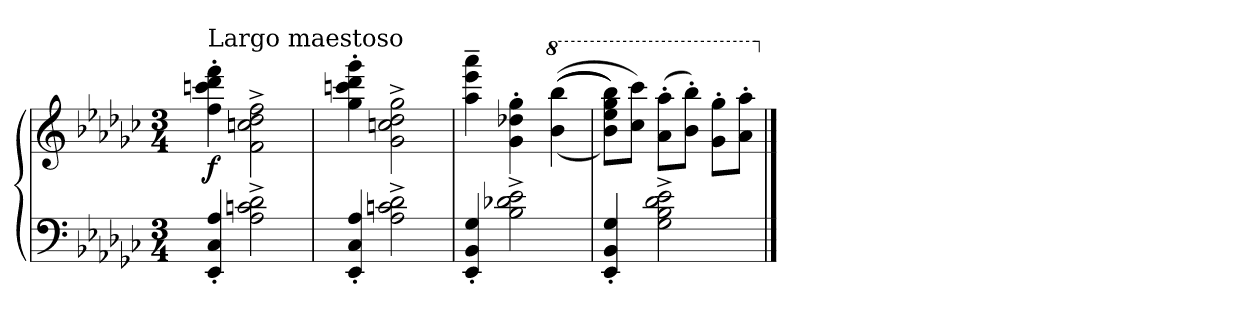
**kern	**kern	**dynam
*part1	*part1	*part1
*staff2	*staff1	*staff1/2
*clefF4	*clefG2	*
*k[b-e-a-d-g-c-]	*k[b-e-a-d-g-c-]	*
*M3/4	*M3/4	*
=1	=1	=1
!	!LO:TX:a:t=Largo maestoso	!
!	!	!LO:DY:b
4EE-'/ 4C-'/ 4A-'/	4ff'\ 4cccn'\ 4ddd-'\ 4fff'\	f
2A-^\ 2cn^\ 2d-^\	2f^\ 2ccn^\ 2dd-^\ 2ff^\	.
=2	=2	=2
4EE-'/ 4C-'/ 4A-'/	4gg-'\ 4cccn'\ 4ddd-'\ 4ggg-'\	.
2A-^\ 2cn^\ 2d-^\	2g-^\ 2ccn^\ 2dd-^\ 2gg-^\	.
=3	=3	=3
4EE-'/ 4BB-'/ 4G-'/	4aa-~\ 4eee-~\ 4aaa-~\	.
2B-^\ 2d-X^\ 2e-^\	4g-'\ 4dd-X'\ 4gg-'\	.
*	*8va	*
.	(>(>(>(>(>4bb-\ 4bbb-\	.
=4	=4	=4
4EE-'/ 4BB-'/ 4G-'/	8bb-\ 8eee-\ 8ggg-\ 8bbb-\L))))	.
.	8ccc-\ 8cccc-\J)	.
2G-^\ 2B-^\ 2d-^\ 2e-^\	(>8aa-'\ 8aaa-'\L	.
.	8bb-'\ 8bbb-'\J)	.
.	8gg-'\ 8ggg-'\L	.
.	8aa-'\ 8aaa-'\J	.
*	*X8va	*
==	==	==
*-	*-	*-
